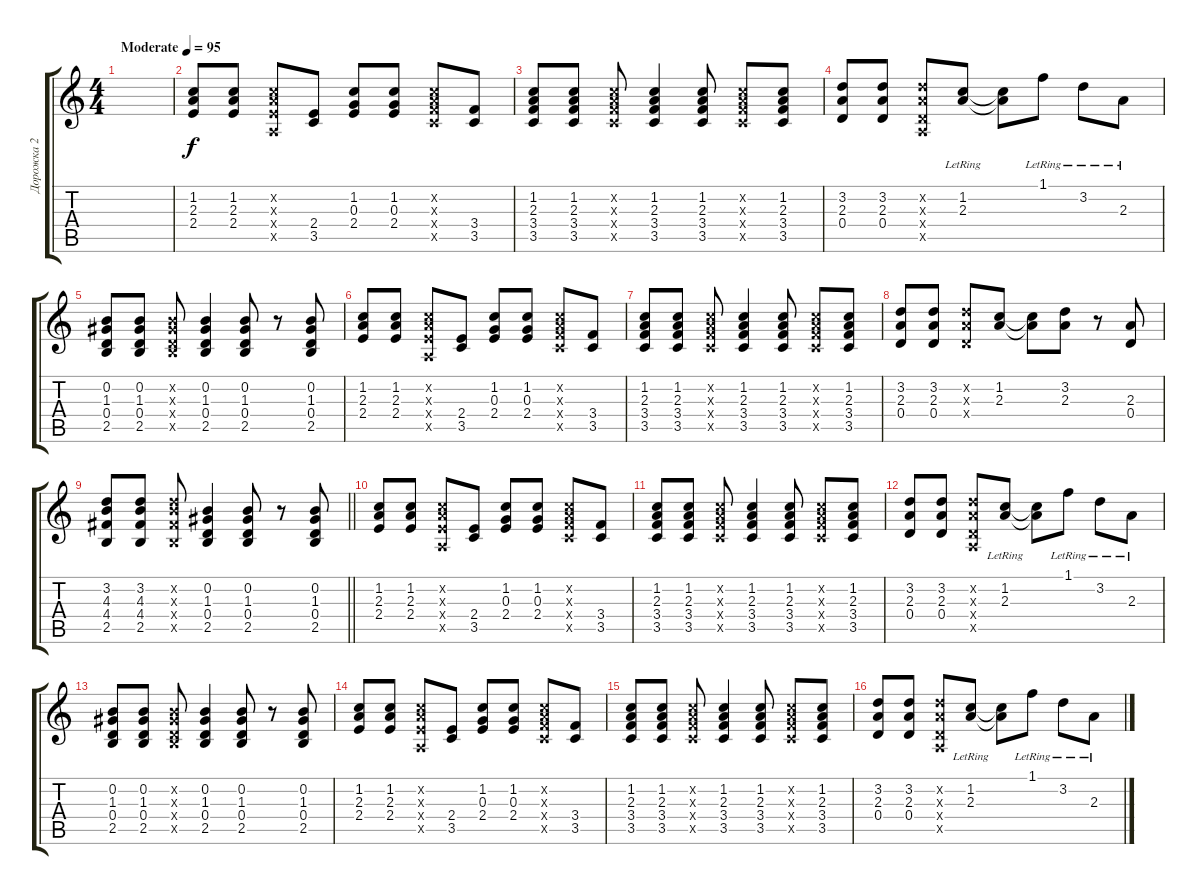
\track ("Дорожка 2" "Дорожка 2") {instrument acousticguitarsteel}
\staff {score tabs}
\tuning (E4 B3 G3 D3 A2 E2) {hide}
\ts (4 4)
\tempo (95 "Moderate")
\clef g2
\ks c
|
(1.2 2.3 2.4).8 (1.2 2.3 2.4).8 (1.2{x} 2.3{x} 2.4{x} 0.5{x}).8 (2.4 3.5).8 (1.2 0.3 2.4).8 (1.2 0.3 2.4).8 (1.2{x} 2.3{x} 3.4{x} 3.5{x}).8 (3.4 3.5).8 |
(1.2 2.3 3.4 3.5).8 (1.2 2.3 3.4 3.5).8 (1.2{x} 2.3{x} 3.4{x} 3.5{x}).8 (1.2 2.3 3.4 3.5).4 (1.2 2.3 3.4 3.5).8 (1.2{x} 2.3{x} 3.4{x} 3.5{x}).8 (1.2 2.3 3.4 3.5).8 |
(3.2 2.3 0.4).8 (3.2 2.3 0.4).8 (3.2{x} 2.3{x} 0.4{x} 0.5{x}).8 (1.2{lr} 2.3{lr}).8 (1.2{t} 2.3{t}).8 1.1{lr}.8 3.2{lr}.8 2.3{lr}.8 |
(0.2 1.3 0.4 2.5).8 (0.2 1.3 0.4 2.5).8 (0.2{x} 1.3{x} 0.4{x} 2.5{x}).8 (0.2 1.3 0.4 2.5).4 (0.2 1.3 0.4 2.5).8 r.8 (0.2 1.3 0.4 2.5).8 |
(1.2 2.3 2.4).8 (1.2 2.3 2.4).8 (1.2{x} 2.3{x} 2.4{x} 0.5{x}).8 (2.4 3.5).8 (1.2 0.3 2.4).8 (1.2 0.3 2.4).8 (1.2{x} 2.3{x} 3.4{x} 3.5{x}).8 (3.4 3.5).8 |
(1.2 2.3 3.4 3.5).8 (1.2 2.3 3.4 3.5).8 (1.2{x} 2.3{x} 3.4{x} 3.5{x}).8 (1.2 2.3 3.4 3.5).4 (1.2 2.3 3.4 3.5).8 (1.2{x} 2.3{x} 3.4{x} 3.5{x}).8 (1.2 2.3 3.4 3.5).8 |
(3.2 2.3 0.4).8 (3.2 2.3 0.4).8 (3.2{x} 2.3{x} 0.4{x}).8 (1.2 2.3).8 (1.2{t} 2.3{t}).8 (3.2 2.3).8 r.8 (2.3 0.4).8 |
\barLineRight lightlight
(3.2 4.3 4.4 2.5).8 (3.2 4.3 4.4 2.5).8 (3.2{x} 4.3{x} 4.4{x} 2.5{x}).8 (0.2 1.3 0.4 2.5).4 (0.2 1.3 0.4 2.5).8 r.8 (0.2 1.3 0.4 2.5).8 |
(1.2 2.3 2.4).8 (1.2 2.3 2.4).8 (1.2{x} 2.3{x} 2.4{x} 0.5{x}).8 (2.4 3.5).8 (1.2 0.3 2.4).8 (1.2 0.3 2.4).8 (1.2{x} 2.3{x} 3.4{x} 3.5{x}).8 (3.4 3.5).8 |
(1.2 2.3 3.4 3.5).8 (1.2 2.3 3.4 3.5).8 (1.2{x} 2.3{x} 3.4{x} 3.5{x}).8 (1.2 2.3 3.4 3.5).4 (1.2 2.3 3.4 3.5).8 (1.2{x} 2.3{x} 3.4{x} 3.5{x}).8 (1.2 2.3 3.4 3.5).8 |
(3.2 2.3 0.4).8 (3.2 2.3 0.4).8 (3.2{x} 2.3{x} 0.4{x} 0.5{x}).8 (1.2{lr} 2.3{lr}).8 (1.2{t} 2.3{t}).8 1.1{lr}.8 3.2{lr}.8 2.3{lr}.8 |
(0.2 1.3 0.4 2.5).8 (0.2 1.3 0.4 2.5).8 (0.2{x} 1.3{x} 0.4{x} 2.5{x}).8 (0.2 1.3 0.4 2.5).4 (0.2 1.3 0.4 2.5).8 r.8 (0.2 1.3 0.4 2.5).8 |
(1.2 2.3 2.4).8 (1.2 2.3 2.4).8 (1.2{x} 2.3{x} 2.4{x} 0.5{x}).8 (2.4 3.5).8 (1.2 0.3 2.4).8 (1.2 0.3 2.4).8 (1.2{x} 2.3{x} 3.4{x} 3.5{x}).8 (3.4 3.5).8 |
(1.2 2.3 3.4 3.5).8 (1.2 2.3 3.4 3.5).8 (1.2{x} 2.3{x} 3.4{x} 3.5{x}).8 (1.2 2.3 3.4 3.5).4 (1.2 2.3 3.4 3.5).8 (1.2{x} 2.3{x} 3.4{x} 3.5{x}).8 (1.2 2.3 3.4 3.5).8 |
(3.2 2.3 0.4).8 (3.2 2.3 0.4).8 (3.2{x} 2.3{x} 0.4{x} 0.5{x}).8 (1.2{lr} 2.3{lr}).8 (1.2{t} 2.3{t}).8 1.1{lr}.8 3.2{lr}.8 2.3{lr}.8
